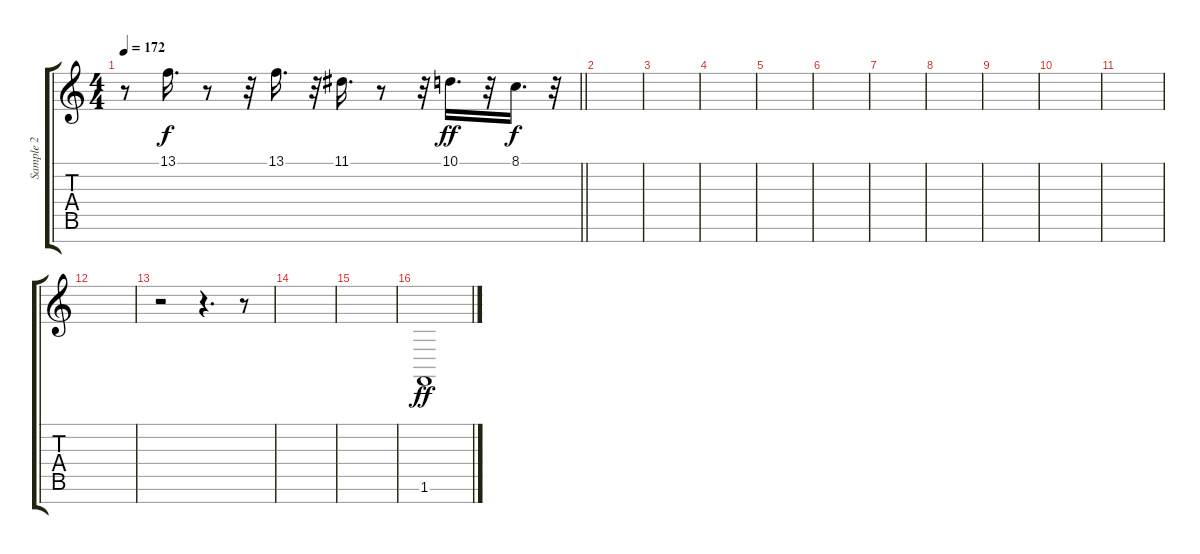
\track ("Sample 2" "Sample 2") {instrument lead1square}
\staff {score tabs}
\tuning (E4 B3 G3 D3 A2 E2 B1) {hide}
\ts (4 4)
\tempo 172
\clef g2
\barLineRight lightlight
\ks c
r.8{dy ff} 13.1.16{d dy f} r.8 r.32 13.1.16{d} r.32 11.1.16{d} r.8 r.32 10.1.16{d dy ff} r.32 8.1.16{d dy f} r.32 |
\section ("" " ")
|
|
|
|
|
|
|
|
|
|
|
r.2 r.4{d} r.8 |
|
|
1.6.1{dy ff}
